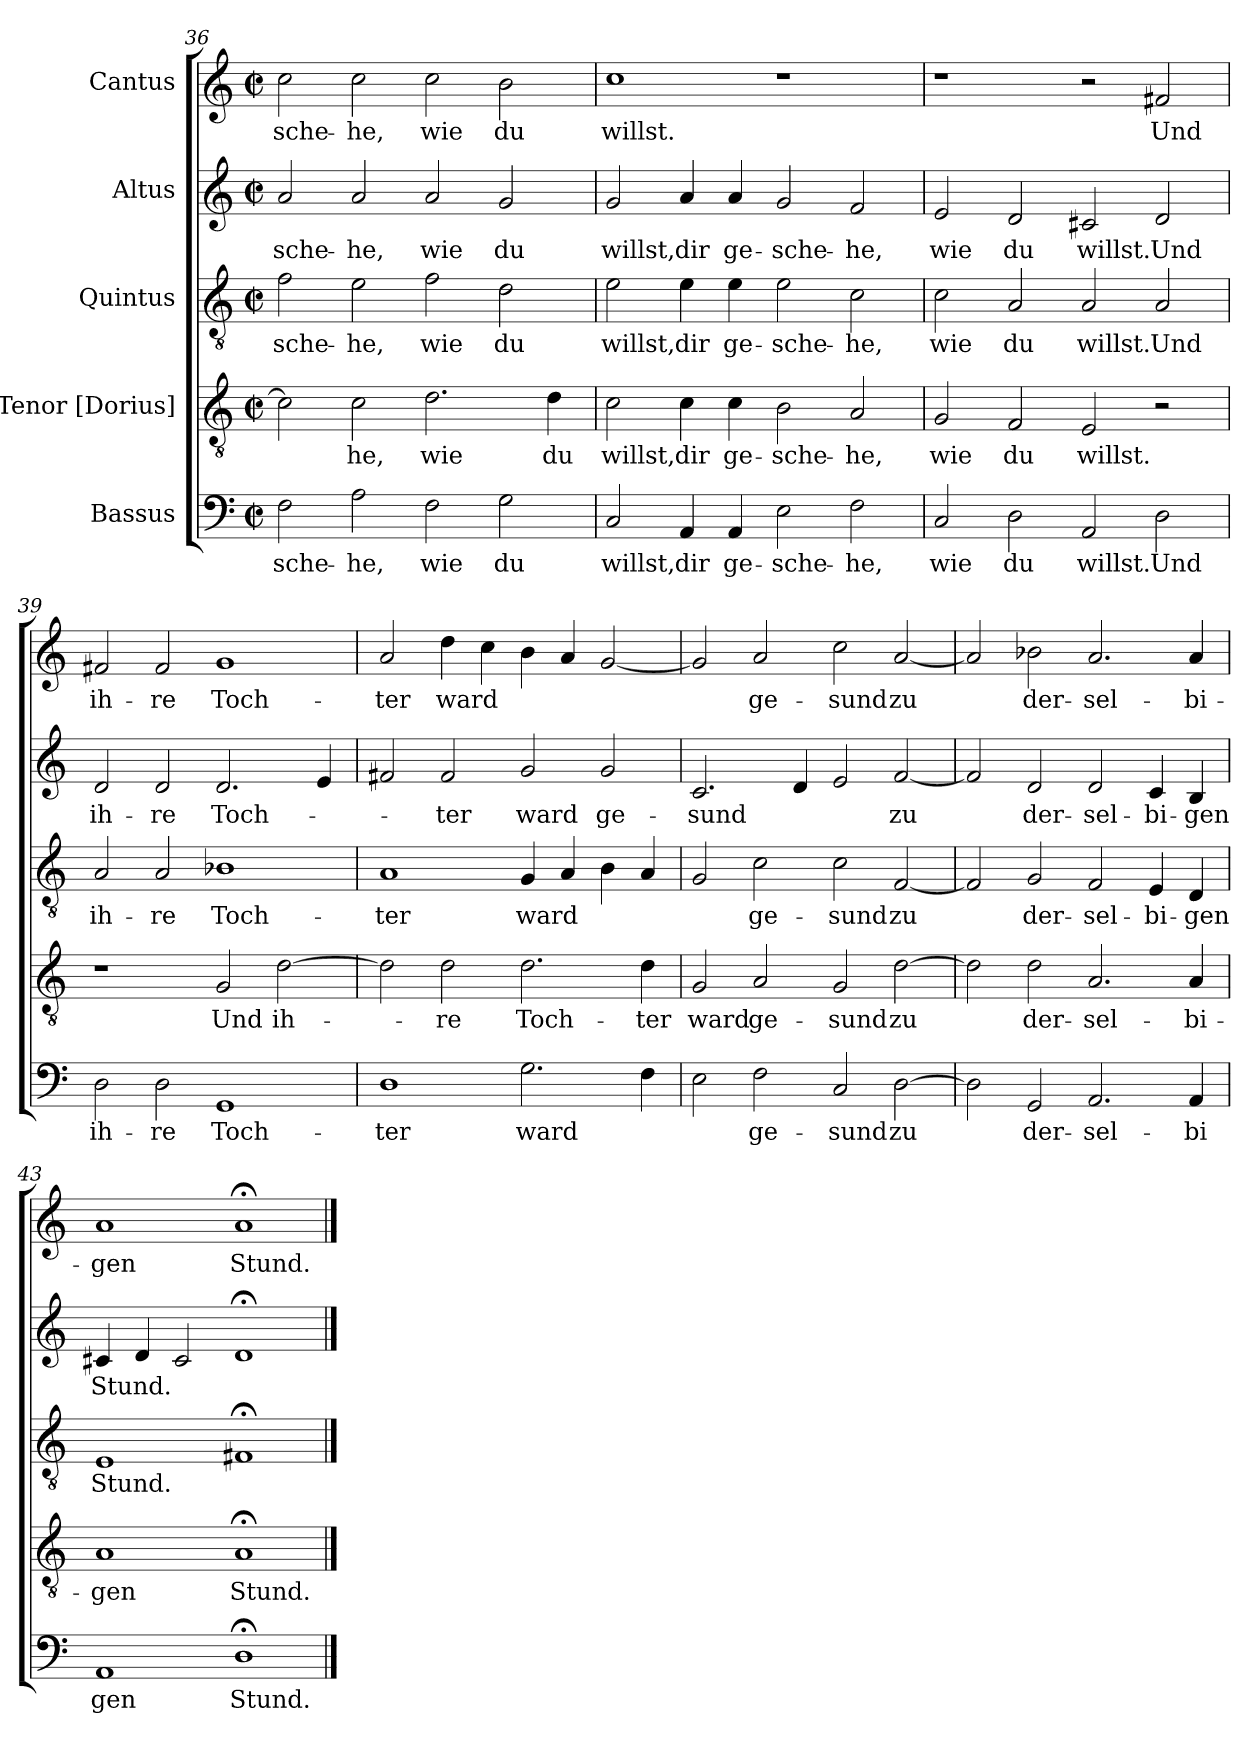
**kern	**text	**kern	**text	**kern	**text	**kern	**text	**kern	**text
*part5	*part5	*part4	*part4	*part3	*part3	*part2	*part2	*part1	*part1
*staff5	*staff5	*staff4	*staff4	*staff3	*staff3	*staff2	*staff2	*staff1	*staff1
*I"Bassus	*	*I"Tenor [Dorius]	*	*I"Quintus	*	*I"Altus	*	*I"Cantus	*
*clefF4	*	*clefGv2	*	*clefGv2	*	*clefG2	*	*clefG2	*
*k[]	*	*k[]	*	*k[]	*	*k[]	*	*k[]	*
*M4/2	*	*M4/2	*	*M4/2	*	*M4/2	*	*M4/2	*
*met(c|)	*	*met(c|)	*	*met(c|)	*	*met(c|)	*	*met(c|)	*
=36	=36	=36	=36	=36	=36	=36	=36	=36	=36
!	!LO:LY:b	!	!	!	!LO:LY:b	!	!LO:LY:b	!	!LO:LY:b
2F\	-sche-	2c\]	.	2f\	-sche-	2a/	-sche-	2cc\	-sche-
!	!LO:LY:b	!	!LO:LY:b	!	!LO:LY:b	!	!LO:LY:b	!	!LO:LY:b
2A\	-he,	2c\	-he,	2e\	-he,	2a/	-he,	2cc\	-he,
!	!LO:LY:b	!	!LO:LY:b	!	!LO:LY:b	!	!LO:LY:b	!	!LO:LY:b
2F\	wie	2.d\	wie	2f\	wie	2a/	wie	2cc\	wie
!	!LO:LY:b	!	!	!	!LO:LY:b	!	!LO:LY:b	!	!LO:LY:b
2G\	du	.	.	2d\	du	2g/	du	2b\	du
!	!	!	!LO:LY:b	!	!	!	!	!	!
.	.	4d\	du	.	.	.	.	.	.
=37	=37	=37	=37	=37	=37	=37	=37	=37	=37
!	!LO:LY:b	!	!LO:LY:b	!	!LO:LY:b	!	!LO:LY:b	!	!LO:LY:b
2C/	willst,	2c\	willst,	2e\	willst,	2g/	willst,	1cc	willst.
!	!LO:LY:b	!	!LO:LY:b	!	!LO:LY:b	!	!LO:LY:b	!	!
4AA/	dir	4c\	dir	4e\	dir	4a/	dir	.	.
!	!LO:LY:b	!	!LO:LY:b	!	!LO:LY:b	!	!LO:LY:b	!	!
4AA/	ge-	4c\	ge-	4e\	ge-	4a/	ge-	.	.
!	!LO:LY:b	!	!LO:LY:b	!	!LO:LY:b	!	!LO:LY:b	!	!
2E\	-sche-	2B\	-sche-	2e\	-sche-	2g/	-sche-	1r	.
!	!LO:LY:b	!	!LO:LY:b	!	!LO:LY:b	!	!LO:LY:b	!	!
2F\	-he,	2A/	-he,	2c\	-he,	2f/	-he,	.	.
!!LO:PB:g=z
=38	=38	=38	=38	=38	=38	=38	=38	=38	=38
!	!LO:LY:b	!	!LO:LY:b	!	!LO:LY:b	!	!LO:LY:b	!	!
2C/	wie	2G/	wie	2c\	wie	2e/	wie	1r	.
!	!LO:LY:b	!	!LO:LY:b	!	!LO:LY:b	!	!LO:LY:b	!	!
2D\	du	2F/	du	2A/	du	2d/	du	.	.
!	!LO:LY:b	!	!LO:LY:b	!	!LO:LY:b	!	!LO:LY:b	!	!
2AA/	willst.	2E/	willst.	2A/	willst.	2c#X/	willst.	2r	.
!	!LO:LY:b	!	!	!	!LO:LY:b	!	!LO:LY:b	!	!LO:LY:b
2D\	Und	2r	.	2A/	Und	2d/	Und	2f#X/	Und
=39	=39	=39	=39	=39	=39	=39	=39	=39	=39
!	!LO:LY:b	!	!	!	!LO:LY:b	!	!LO:LY:b	!	!LO:LY:b
2D\	ih-	1r	.	2A/	ih-	2d/	ih-	2f#X/	ih-
!	!LO:LY:b	!	!	!	!LO:LY:b	!	!LO:LY:b	!	!LO:LY:b
2D\	-re	.	.	2A/	-re	2d/	-re	2f#/	-re
!	!LO:LY:b	!	!LO:LY:b	!	!LO:LY:b	!	!LO:LY:b	!	!LO:LY:b
1GG	Toch-	2G/	Und	1B-X	Toch-	2.d/	Toch-	1g	Toch-
!	!	!	!LO:LY:b	!	!	!	!	!	!
.	.	[2d\	ih-	.	.	.	.	.	.
.	.	.	.	.	.	4e/	.	.	.
=40	=40	=40	=40	=40	=40	=40	=40	=40	=40
!	!LO:LY:b	!	!	!	!LO:LY:b	!	!	!	!LO:LY:b
1D	-ter	2d\]	.	1A	-ter	2f#X/	.	2a/	-ter
!	!	!	!LO:LY:b	!	!	!	!LO:LY:b	!	!LO:LY:b
.	.	2d\	-re	.	.	2f#/	-ter	4dd\	ward
.	.	.	.	.	.	.	.	4cc\	.
!	!LO:LY:b	!	!LO:LY:b	!	!LO:LY:b	!	!LO:LY:b	!	!
2.G\	ward	2.d\	Toch-	4G/	ward	2g/	ward	4b\	.
.	.	.	.	4A/	.	.	.	4a/	.
!	!	!	!	!	!	!	!LO:LY:b	!	!
.	.	.	.	4B\	.	2g/	ge-	[2g/	.
!	!	!	!LO:LY:b	!	!	!	!	!	!
4F\	.	4d\	-ter	4A/	.	.	.	.	.
!!LO:LB:g=z
=41	=41	=41	=41	=41	=41	=41	=41	=41	=41
!	!	!	!LO:LY:b	!	!	!	!LO:LY:b	!	!
2E\	.	2G/	ward	2G/	.	2.c/	-sund	2g/]	.
!	!LO:LY:b	!	!LO:LY:b	!	!LO:LY:b	!	!	!	!LO:LY:b
2F\	ge-	2A/	ge-	2c\	ge-	.	.	2a/	ge-
.	.	.	.	.	.	4d/	.	.	.
!	!LO:LY:b	!	!LO:LY:b	!	!LO:LY:b	!	!	!	!LO:LY:b
2C/	-sund	2G/	-sund	2c\	-sund	2e/	.	2cc\	-sund
!	!LO:LY:b	!	!LO:LY:b	!	!LO:LY:b	!	!LO:LY:b	!	!LO:LY:b
[2D\	zu	[2d\	zu	[2F/	zu	[2f/	zu	[2a/	zu
=42	=42	=42	=42	=42	=42	=42	=42	=42	=42
2D\]	.	2d\]	.	2F/]	.	2f/]	.	2a/]	.
!	!LO:LY:b	!	!LO:LY:b	!	!LO:LY:b	!	!LO:LY:b	!	!LO:LY:b
2GG/	der-	2d\	der-	2G/	der-	2d/	der-	2b-X\	der-
!	!LO:LY:b	!	!LO:LY:b	!	!LO:LY:b	!	!LO:LY:b	!	!LO:LY:b
2.AA/	-sel-	2.A/	-sel-	2F/	-sel-	2d/	-sel-	2.a/	-sel-
!	!	!	!	!	!LO:LY:b	!	!LO:LY:b	!	!
.	.	.	.	4E/	-bi-	4c/	-bi-	.	.
!	!LO:LY:b	!	!LO:LY:b	!	!LO:LY:b	!	!LO:LY:b	!	!LO:LY:b
4AA/	-bi	4A/	-bi-	4D/	-gen	4B/	-gen	4a/	-bi-
=43	=43	=43	=43	=43	=43	=43	=43	=43	=43
!	!LO:LY:b	!	!LO:LY:b	!	!LO:LY:b	!	!LO:LY:b	!	!LO:LY:b
1AA	-gen	1A	-gen	1E	Stund.	4c#X/	Stund.	1a	-gen
.	.	.	.	.	.	4d/	.	.	.
.	.	.	.	.	.	2c#/	.	.	.
!	!LO:LY:b	!	!LO:LY:b	!	!	!	!	!	!LO:LY:b
1D;<	Stund.	1A;<	Stund.	1F#X;<	.	1d;<	.	1a;<	Stund.
==	==	==	==	==	==	==	==	==	==
*-	*-	*-	*-	*-	*-	*-	*-	*-	*-
